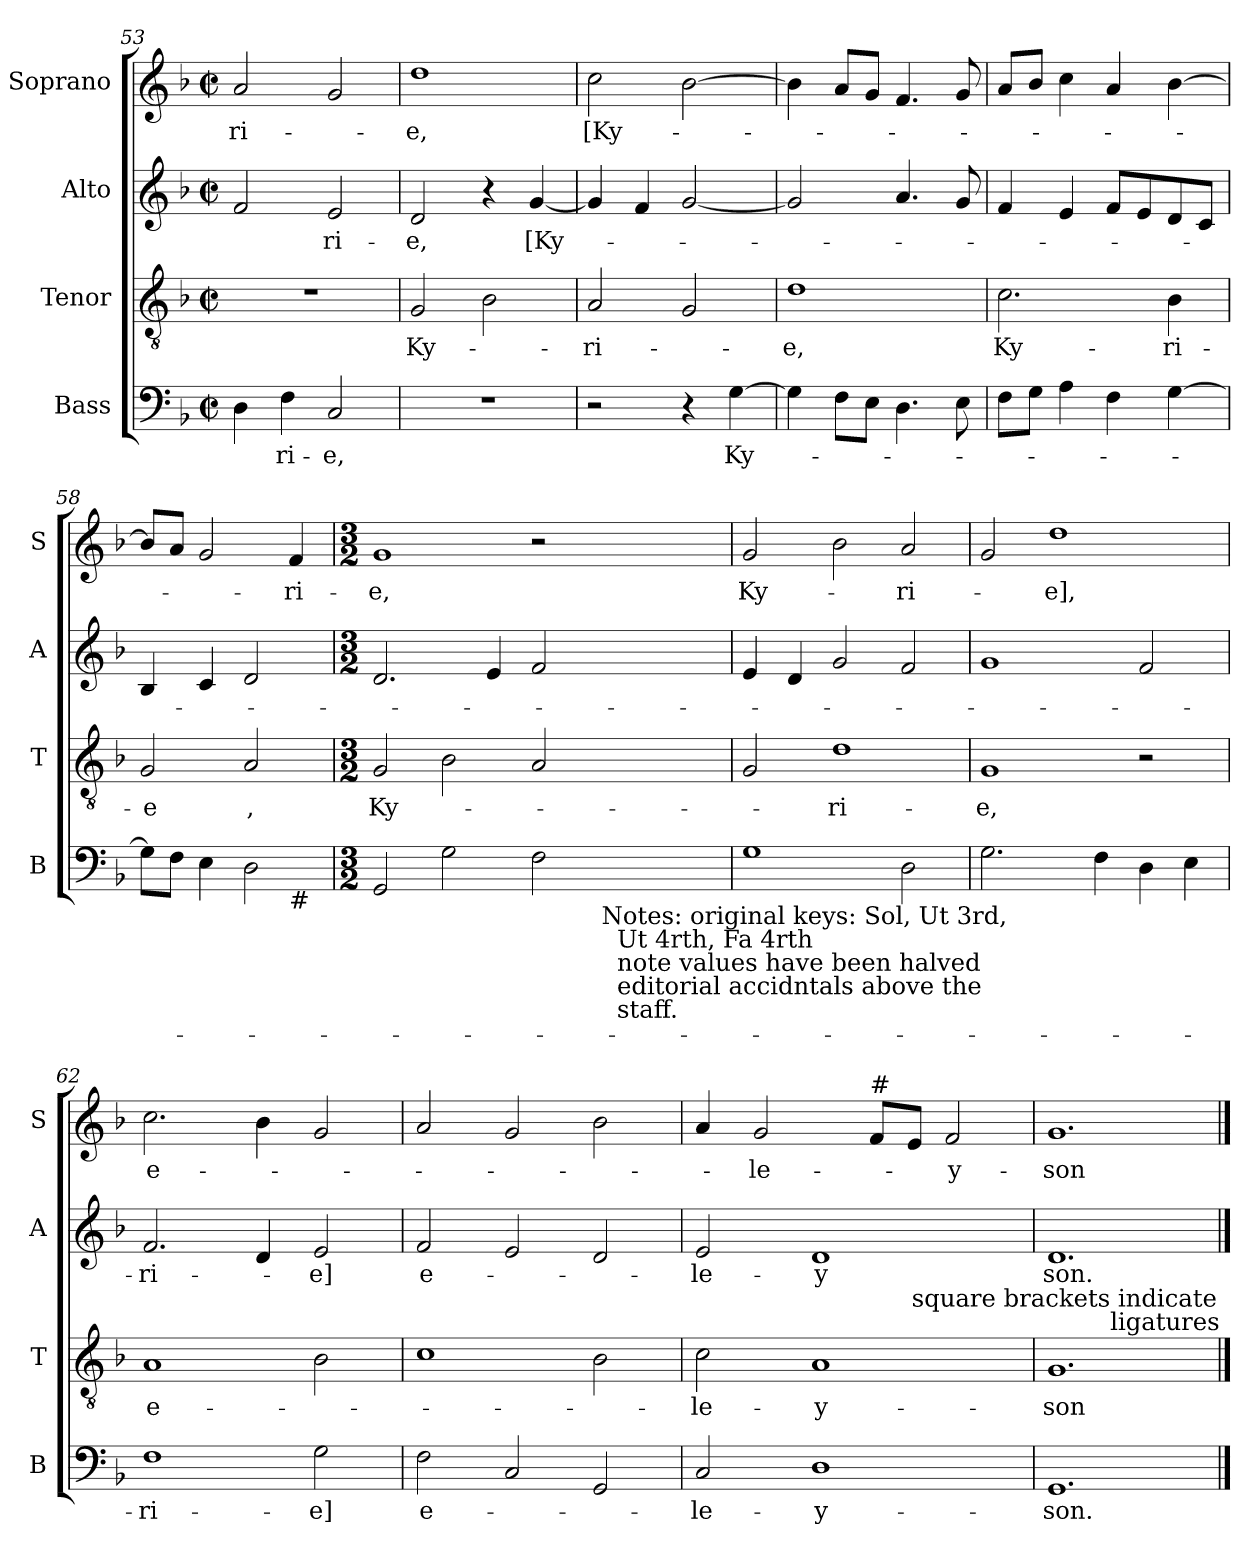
**kern	**text	**kern	**text	**kern	**text	**kern	**text
*part4	*part4	*part3	*part3	*part2	*part2	*part1	*part1
*staff4	*staff4	*staff3	*staff3	*staff2	*staff2	*staff1	*staff1
*I"Bass	*	*I"Tenor	*	*I"Alto	*	*I"Soprano	*
*I'B	*	*I'T	*	*I'A	*	*I'S	*
*clefF4	*	*clefGv2	*	*clefG2	*	*clefG2	*
*k[b-]	*	*k[b-]	*	*k[b-]	*	*k[b-]	*
*F:	*	*F:	*	*F:	*	*F:	*
*M2/2	*	*M2/2	*	*M2/2	*	*M2/2	*
*met(c|)	*	*met(c|)	*	*met(c|)	*	*met(c|)	*
=53	=53	=53	=53	=53	=53	=53	=53
4D\	.	1r	.	2f/	.	2a/	-ri-
4F\	-ri-	.	.	.	.	.	.
2C/	-e,	.	.	2e/	-ri-	2g/	.
=54	=54	=54	=54	=54	=54	=54	=54
1r	.	2G/	Ky-	2d/	-e,	1dd	-e,
.	.	2B-\	.	4r	.	.	.
.	.	.	.	[4g/	[Ky-	.	.
=55	=55	=55	=55	=55	=55	=55	=55
2r	.	2A/	-ri-	4g/]	.	2cc\	[Ky-
.	.	.	.	4f/	.	.	.
4r	.	2G/	.	[2g/	.	[2b-\	.
[4G\	Ky-	.	.	.	.	.	.
!!LO:LB:g=z
=56	=56	=56	=56	=56	=56	=56	=56
4G\]	.	1d	-e,	2g/]	.	4b-\]	.
8F\L	.	.	.	.	.	8a/L	.
8E\J	.	.	.	.	.	8g/J	.
4.D\	.	.	.	4.a/	.	4.f/	.
8E\	.	.	.	8g/	.	8g/	.
=57	=57	=57	=57	=57	=57	=57	=57
8F\L	.	2.c\	Ky-	4f/	.	8a/L	.
8G\J	.	.	.	.	.	8b-/J	.
4A\	.	.	.	4e/	.	4cc\	.
4F\	.	.	.	8f/L	.	4a/	.
.	.	.	.	8e/	.	.	.
[4G\	.	4B-\	-ri-	8d/	.	[4b-\	.
.	.	.	.	8c/J	.	.	.
=58	=58	=58	=58	=58	=58	=58	=58
*^	*	*	*	*	*	*	*
8G\L]	2.ryy	.	2G/	-e	4B-/	.	8b-/L]	.
8F\J	.	.	.	.	.	.	8a/J	.
4E\	.	.	.	.	4c/	.	2g/	.
2D\	.	.	2A/	,	2d/	.	.	.
!	!LO:TX:b:t=#	!	!	!	!	!	!	!
.	4ryy	.	.	.	.	.	4f/	-ri-
=59	=59	=59	=59	=59	=59	=59	=59	=59
*M3/2	*	*	*M3/2	*	*M3/2	*	*M3/2	*
2GG/	1ryy	.	2G/	Ky-	2.d/	.	1g	-e,
2G\	.	.	2B-\	.	.	.	.	.
.	.	.	.	.	4e/	.	.	.
2F\	4ryy	.	2A/	.	2f/	.	2r	.
.	16.ryy	.	.	.	.	.	.	.
!	!LO:TX:b:t=Notes&colon; original keys&colon; Sol, Ut 3rd,\n                      Ut 4rth, Fa 4rth\n           note values have been halved\n           editorial accidntals above the\n                        staff.	!	!	!	!	!	!	!
.	2ryy	.	.	.	.	.	.	.
2ryy	.	.	2ryy	.	2ryy	.	2ryy	.
.	8ryy	.	.	.	.	.	.	.
.	32ryy	.	.	.	.	.	.	.
!LO:TX:b:t=dotted brackets indicate \n              black notes	!	!	!	!	!	!	!	!
*v	*v	*	*	*	*	*	*	*
=60	=60	=60	=60	=60	=60	=60	=60
1G	.	2G/	.	4e/	.	2g/	Ky-
.	.	.	.	4d/	.	.	.
.	.	1d	-ri-	2g/	.	2b-\	.
2D\	.	.	.	2f/	.	2a/	-ri-
=61	=61	=61	=61	=61	=61	=61	=61
2.G\	.	1G	-e,	1g	.	2g/	.
.	.	.	.	.	.	1dd	-e],
4F\	.	.	.	.	.	.	.
4D\	.	2r	.	2f/	.	.	.
4E\	.	.	.	.	.	.	.
!!LO:LB:g=z
=62	=62	=62	=62	=62	=62	=62	=62
1F	-ri-	1A	e-	2.f/	-ri-	2.cc\	e-
.	.	.	.	4d/	.	4b-\	.
2G\	-e]	2B-\	.	2e/	-e]	2g/	.
=63	=63	=63	=63	=63	=63	=63	=63
2F\	e-	1c	.	2f/	e-	2a/	.
2C/	.	.	.	2e/	.	2g/	.
2GG/	.	2B-\	.	2d/	.	2b-\	.
=64	=64	=64	=64	=64	=64	=64	=64
2C/	-le-	2c\	-le-	2e/	-le-	4a/	.
.	.	.	.	.	.	2g/	-le-
1D	-y-	1A	-y-	1d	-y	.	.
!	!	!	!	!	!	!LO:TX:a:t=#	!
.	.	.	.	.	.	8f/L	.
.	.	.	.	.	.	8e/J	.
.	.	.	.	.	.	2f/	-y-
=65	=65	=65	=65	=65	=65	=65	=65
1.GG	-son.	1.G	-son	1.d	son.	1.g	-son
!	!	!LO:TX:a:t=square brackets indicate\n             ligatures	!	!	!	!	!
==	==	==	==	==	==	==	==
*-	*-	*-	*-	*-	*-	*-	*-
